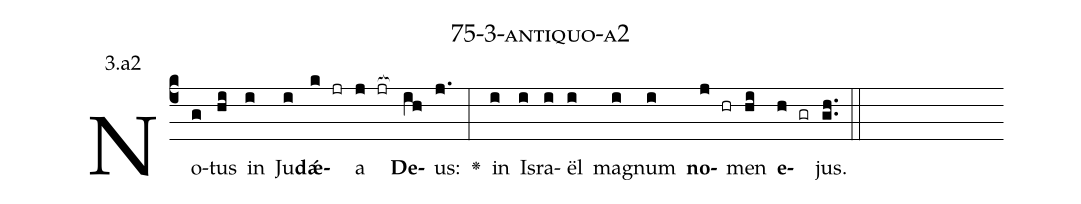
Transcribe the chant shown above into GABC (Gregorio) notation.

name: 75-3-antiquo-a2;
annotation: 3.a2;
%%
(c4)No(g)tus(hi) in(i) Ju(i)<b>dǽ</b>(k jr)a(j jr[ocb:1{]) <b>De</b>(ih[ocb:0}])us:(j.) <v>\greheightstar</v>(:) in(i) Is(i)ra(i)ël(i) ma(i)gnum(i) <b>no</b>(j hr)men(hi) <b>e</b>(h gr)jus.(gh..) (::)


%E(i) u(i) o(j) u(hi) a(h) e.(gh..) (::)
